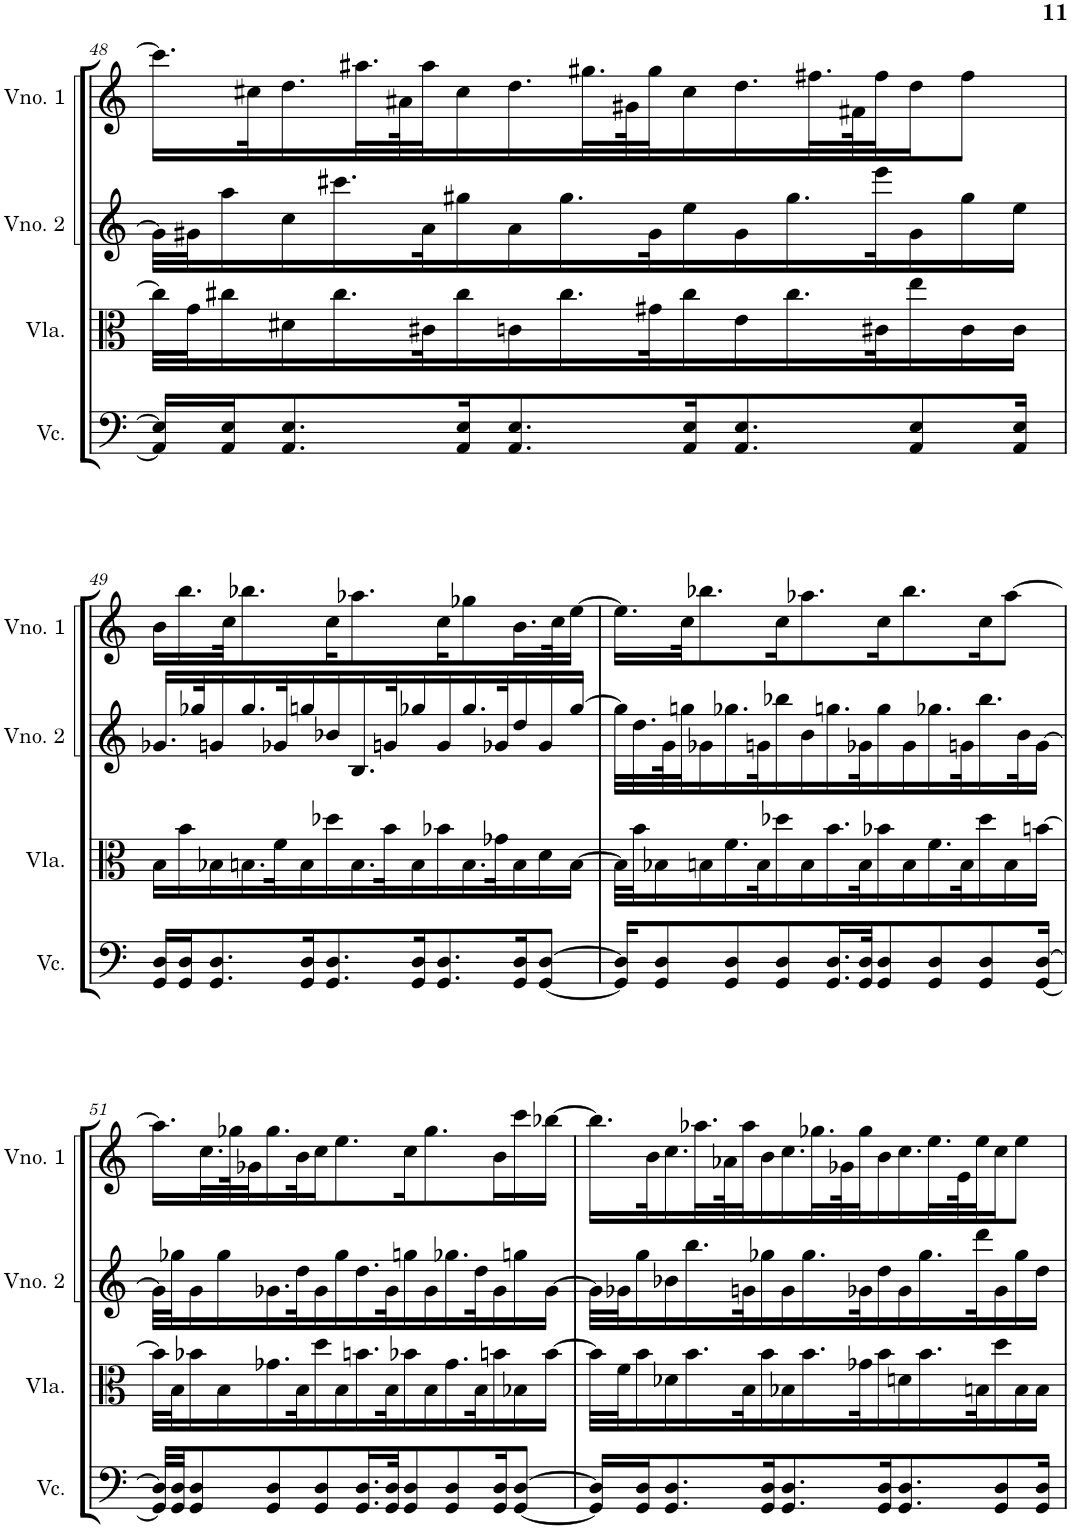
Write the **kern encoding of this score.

**kern	**kern	**kern	**kern
*part4	*part3	*part2	*part1
*staff4	*staff3	*staff2	*staff1
*I"Violoncelo	*I"Viola	*I"Violino 2	*I"Violino 1
*I'Vc.	*I'Vla.	*I'Vno. 2	*I'Vno. 1
!!LO:PB:g=z
*clefF4	*clefC3	*clefG2	*clefG2
*k[]	*k[]	*k[]	*k[]
*M4/4	*M4/4	*M4/4	*M4/4
=48	=48	=48	=48
16AA/] 16E/]LL	32cc#\LLL]	32g#\LLL]	16.ccc\LL]
.	32g\J	32g#X\J	.
16AA/ 16E/J	16cc#X\	16aa\	.
.	.	.	32cc#X\K
8.AA/ 8.E/	16d#X\	16cc\	16.dd\
.	16.cc#\	16.ccc#X\	.
.	.	.	32.aa#X\L
.	.	.	64a#X\K
.	32c#X\K	32a\K	32aa#\J
16AA/ 16E/K	16cc#\	16gg#X\	16cc#\
8.AA/ 8.E/	16cn\	16a\	16.dd\
.	16.cc#\	16.gg#\	.
.	.	.	32.gg#X\L
.	.	.	64g#X\K
.	32g#X\K	32g#\K	32gg#\J
16AA/ 16E/K	16cc#\	16ee\	16cc#\
8.AA/ 8.E/	16e\	16g#\	16.dd\
.	16.cc#\	16.gg#\	.
.	.	.	32.ff#X\L
.	.	.	64f#X\K
.	32c#X\K	32eee\K	32ff#\J
8AA/ 8E/	16ee\	16g#\	16dd\J
.	16c#\	16gg#\	8ff#\J
16AA/ 16E/Jk	16c#\JJ	16ee\JJ	.
!!LO:LB:g=z
=49	=49	=49	=49
16GG/ 16D/LL	16B\LL	16.g-X/LL	16b\LL
16GG/ 16D/J	16b\	.	16.bb\
.	.	32gg-X/K	.
8.GG/ 8.D/	16B-X\	16gn/	.
.	.	.	32cc\JK
.	16.Bn\	16.gg-/	8.bb-X\
.	32f\K	32g-X/K	.
16GG/ 16D/K	16B\	16ggn/	.
8.GG/ 8.D/	16dd-X\	16b-X/	16cc\K
.	16.B\	16.B/	8.aa-X\
.	32b\K	32gn/K	.
16GG/ 16D/K	16B\	16gg-X/	.
8.GG/ 8.D/	16b-X\	16g/	16cc\K
.	16.B\	16.gg-/	8gg-X\
.	32g-X\K	32g-X/K	.
16GG/ 16D/K	16B\	16dd/	16.b\L
[8GG/ [8D/J	16d\	16g-/	.
.	.	.	32cc\K
.	[16B\JJ	[16gg-/JJ	[16ee\JJ
=50	=50	=50	=50
16GG/] 16D/]KL	32B\LLL]	32gg-\LLL]	16.ee\LL]
.	32b\J	32.dd\	.
8GG/ 8D/	16B-X\	.	.
.	.	64g\K	.
.	.	32ggn\J	32cc\JK
.	16Bn\	16g-X\	8.bb-X\
8GG/ 8D/	16.f\	16.gg-X\	.
.	32B\K	32gn\K	.
8GG/ 8D/	16dd-X\	16bb-X\	16cc\K
.	16B\	16b\	8.aa-X\
16.GG/ 16.D/L	16.b\	16.ggn\	.
32GG/ 32D/JK	32B\K	32g-X\K	.
8GG/ 8D/	16b-X\	16gg\	16cc\K
.	16B\	16g-\	8.bb-\
8GG/ 8D/	16.f\	16.gg-X\	.
.	32B\K	32gn\K	.
8GG/ 8D/	16dd-\	16.bb-\	16cc\K
.	16B\	.	[8aa-\J
.	.	32b\K	.
[16GG/ [16D/Jk	[16bn\JJ	[16g\JJ	.
!!LO:LB:g=z
=51	=51	=51	=51
32GG/] 32D/]LLL	32b\LLL]	32g\LLL]	16.aa-\LL]
32GG/ 32D/JJ	32B\J	32gg-X\J	.
8GG/ 8D/	16b-X\	16g\	.
.	.	.	32.cc\L
.	16B\	16gg-\	.
.	.	.	64gg-X\K
.	.	.	32g-X\J
8GG/ 8D/	16.g-X\	16.g-X\	16.gg-\
.	32B\K	32dd\K	32b\K
8GG/ 8D/	16dd\	16g-\	16cc\J
.	16B\	16gg-\	8.ee\
16.GG/ 16.D/L	16.bn\	16.dd\	.
32GG/ 32D/JK	32B\K	32g-\K	.
8GG/ 8D/	16b-X\	16ggn\	16cc\K
.	16B\	16g-\	8.gg-\
8GG/ 8D/	16.g-\	16.gg-X\	.
.	32B\K	32dd\K	.
16GG/ 16D/K	16bn\	16g-\	16b\L
[8GG/ [8D/J	16B-X\	16ggn\	16ccc\
.	[16b\JJ	[16g-\JJ	[16bb-X\JJ
=52	=52	=52	=52
16GG/] 16D/]LL	32b\LLL]	32g-\LLL]	16.bb-\LL]
.	32f\J	32g-X\J	.
16GG/ 16D/J	16b\	16gg\	.
.	.	.	32b\K
8.GG/ 8.D/	16d-X\	16b-X\	16.cc\
.	16.b\	16.bb\	.
.	.	.	32.aa-X\L
.	.	.	64a-X\K
.	32B\K	32gn\K	32aa-\J
16GG/ 16D/K	16b\	16gg-X\	16b\
8.GG/ 8.D/	16B-X\	16g\	16.cc\
.	16.b\	16.gg-\	.
.	.	.	32.gg-X\L
.	.	.	64g-X\K
.	32g-X\K	32g-X\K	32gg-\J
16GG/ 16D/K	16b\	16dd\	16b\
8.GG/ 8.D/	16dn\	16g-\	16.cc\
.	16.b\	16.gg-\	.
.	.	.	32.ee\L
.	.	.	64e\K
.	32Bn\K	32ddd\K	32ee\J
8GG/ 8D/	16dd\	16g-\	16cc\J
.	16B\	16gg-\	8ee\J
16GG/ 16D/Jk	16B\JJ	16dd\JJ	.
=	=	=	=
*-	*-	*-	*-
